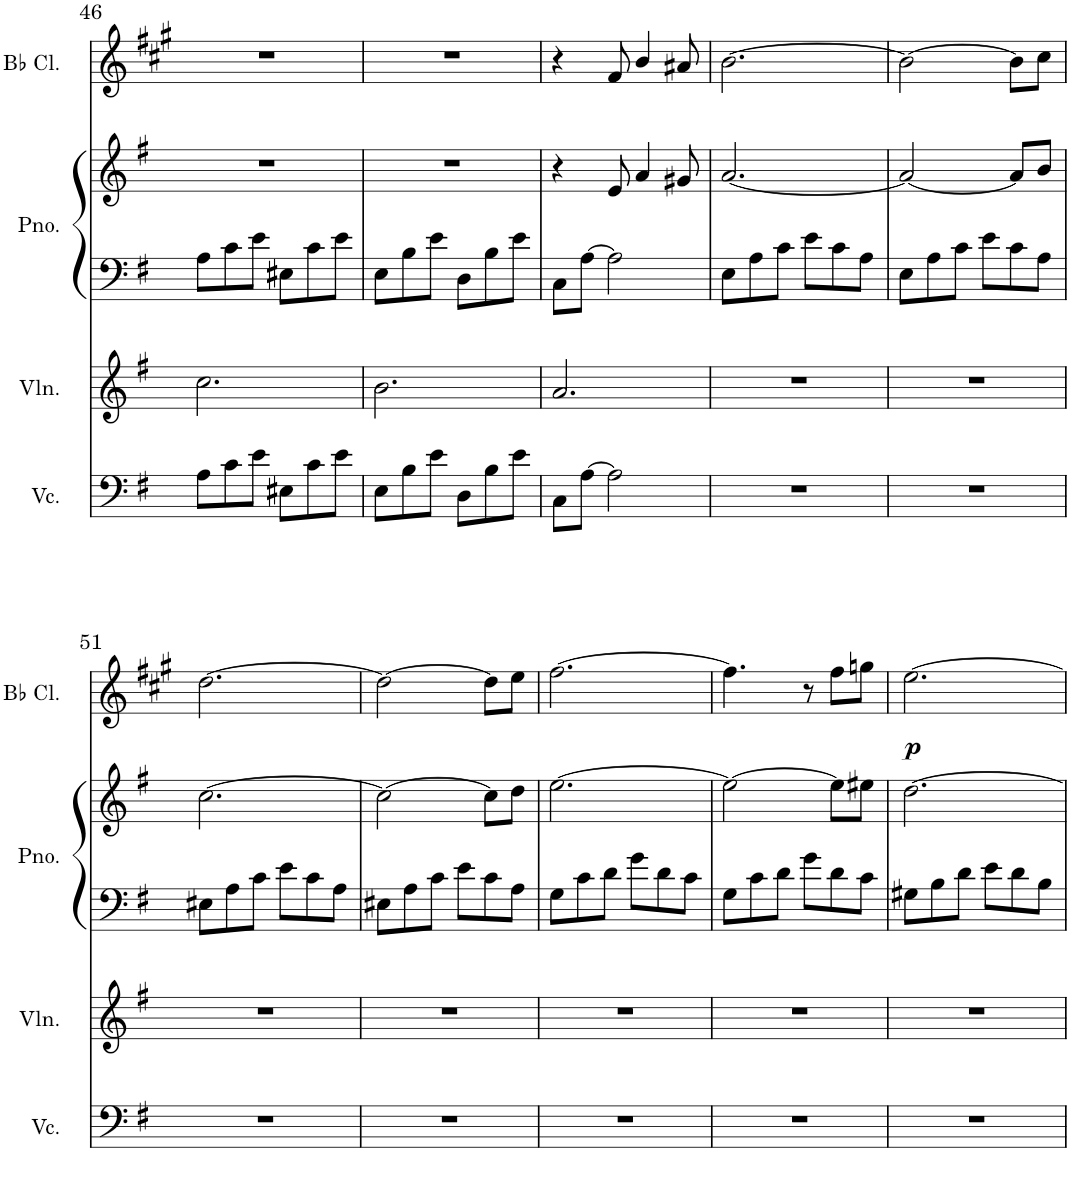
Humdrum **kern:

**kern	**kern	**kern	**kern	**kern	**dynam
*part4	*part3	*part2	*part2	*part1	*part1
*staff5	*staff4	*staff3	*staff2	*staff1	*staff1
*I"Violoncello	*I"Violin	*I"Piano	*	*I"Bb Clarinet	*
*I'Vc.	*I'Vln.	*I'Pno.	*	*I'Bb Cl.	*
!!LO:PB:g=z
*clefF4	*clefG2	*clefF4	*clefG2	*clefG2	*
*	*	*	*	*Trd1c2	*
*k[f#]	*k[f#]	*k[f#]	*k[f#]	*k[f#c#g#]	*
*M6/8	*M6/8	*M6/8	*M6/8	*M6/8	*
=46	=46	=46	=46	=46	=46
8A\L	2.cc\	8A\L	2.r	2.r	.
8c\	.	8c\	.	.	.
8e\J	.	8e\J	.	.	.
8E#X\L	.	8E#X\L	.	.	.
8c\	.	8c\	.	.	.
8e\J	.	8e\J	.	.	.
=47	=47	=47	=47	=47	=47
8E\L	2.b\	8E\L	2.r	2.r	.
8B\	.	8B\	.	.	.
8e\J	.	8e\J	.	.	.
8D\L	.	8D\L	.	.	.
8B\	.	8B\	.	.	.
8e\J	.	8e\J	.	.	.
=48	=48	=48	=48	=48	=48
8C\L	2.a/	8C\L	4r	4r	.
[8A\J	.	[8A\J	.	.	.
2A\]	.	2A\]	8e/	8f#/	.
.	.	.	4a/	4b/	.
.	.	.	8g#X/	8a#X/	.
=49	=49	=49	=49	=49	=49
2.r	2.r	8E\L	[2.a/	[2.b\	.
.	.	8A\	.	.	.
.	.	8c\J	.	.	.
.	.	8e\L	.	.	.
.	.	8c\	.	.	.
.	.	8A\J	.	.	.
=50	=50	=50	=50	=50	=50
2.r	2.r	8E\L	2a/_	2b\_	.
.	.	8A\	.	.	.
.	.	8c\J	.	.	.
.	.	8e\L	.	.	.
.	.	8c\	8a/L]	8b\L]	.
.	.	8A\J	8b/J	8cc#\J	.
!!LO:LB:g=z
=51	=51	=51	=51	=51	=51
2.r	2.r	8E#X\L	[2.cc\	[2.dd\	.
.	.	8A\	.	.	.
.	.	8c\J	.	.	.
.	.	8e\L	.	.	.
.	.	8c\	.	.	.
.	.	8A\J	.	.	.
=52	=52	=52	=52	=52	=52
2.r	2.r	8E#X\L	2cc\_	2dd\_	.
.	.	8A\	.	.	.
.	.	8c\J	.	.	.
.	.	8e\L	.	.	.
.	.	8c\	8cc\L]	8dd\L]	.
.	.	8A\J	8dd\J	8ee\J	.
=53	=53	=53	=53	=53	=53
2.r	2.r	8G\L	[2.ee\	[2.ff#\	.
.	.	8c\	.	.	.
.	.	8d\J	.	.	.
.	.	8g\L	.	.	.
.	.	8d\	.	.	.
.	.	8c\J	.	.	.
=54	=54	=54	=54	=54	=54
2.r	2.r	8G\L	2ee\_	4.ff#\]	.
.	.	8c\	.	.	.
.	.	8d\J	.	.	.
.	.	8g\L	.	8r	.
.	.	8d\	8ee\L]	8ff#\L	.
.	.	8c\J	8ee#X\J	8ggn\J	.
=55	=55	=55	=55	=55	=55
!	!	!	!	!	!LO:DY:b
2.r	2.r	8G#X\L	[2.dd\	[2.ee\	p
.	.	8B\	.	.	.
.	.	8d\J	.	.	.
.	.	8e\L	.	.	.
.	.	8d\	.	.	.
.	.	8B\J	.	.	.
=	=	=	=	=	=
*-	*-	*-	*-	*-	*-
